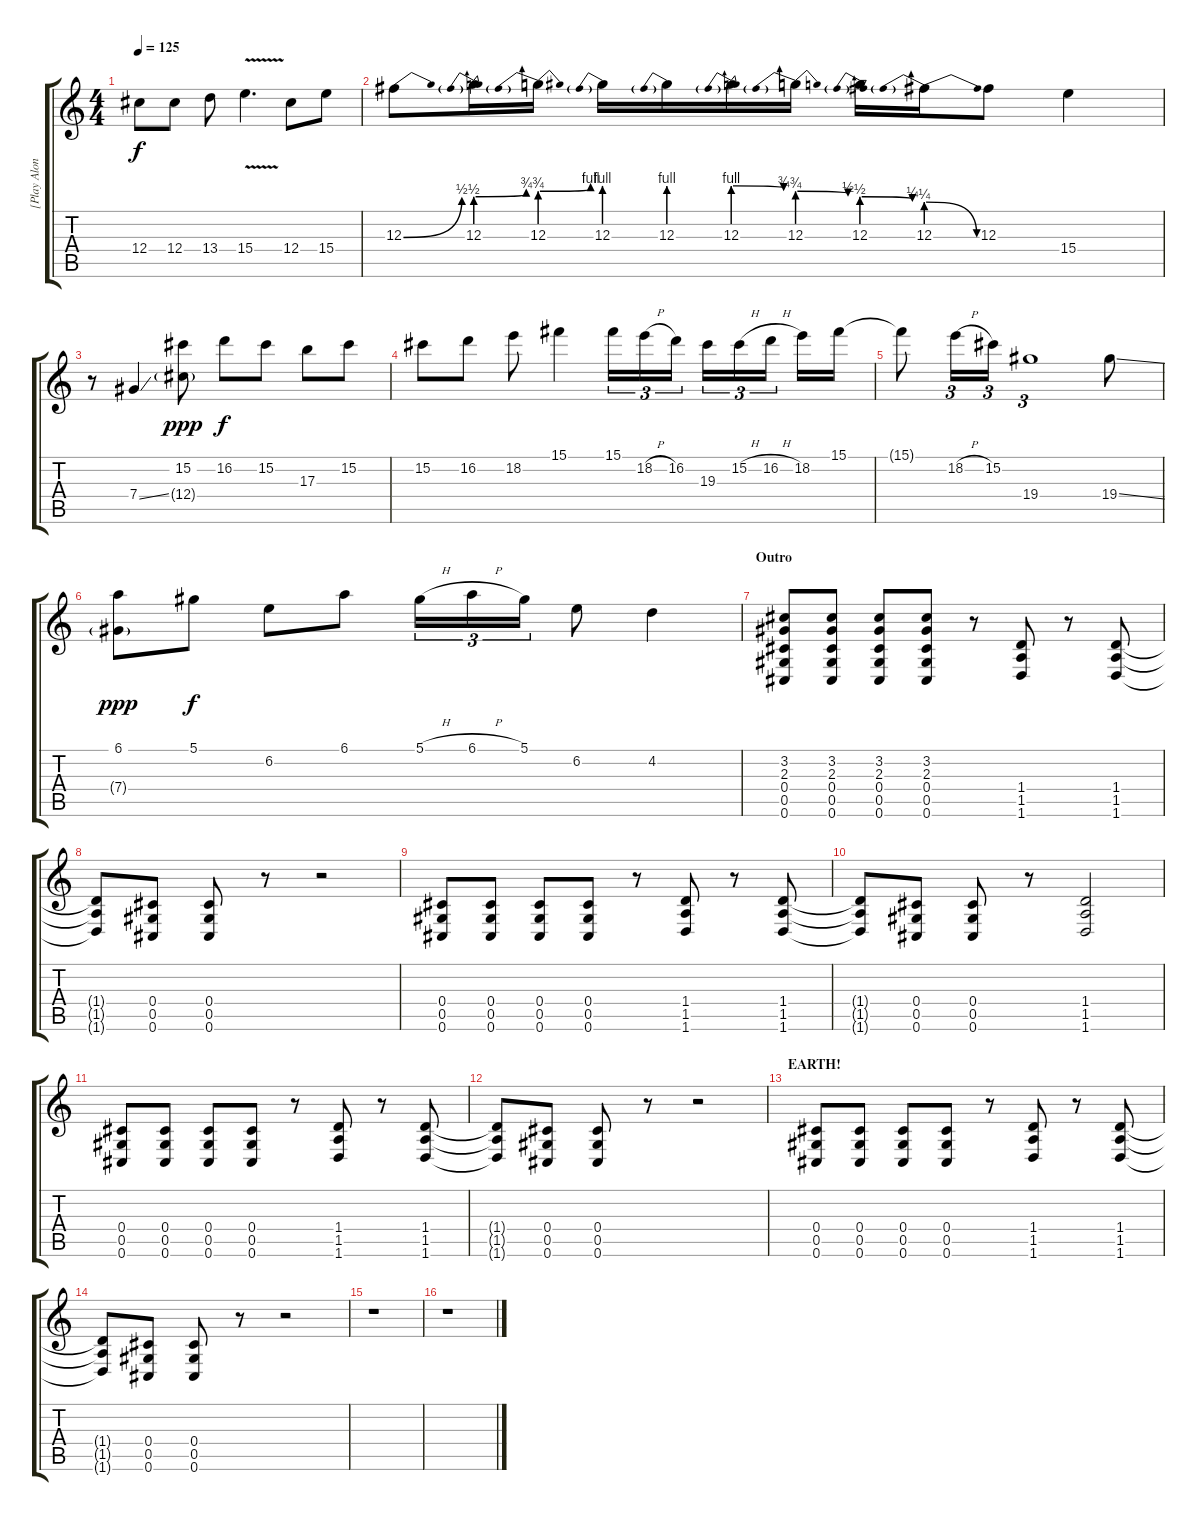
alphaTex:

\track ("[Play Along]" "[Play Alon") {instrument electricguitarjazz}
\staff {score tabs}
\tuning (Eb4 Bb3 Gb3 Db3 Ab2 Db2) {hide}
\ts (4 4)
\tempo 125
\clef g2
\ks c
12.4.8{dy f} 12.4.8 13.4.8 15.4{v}.4{d} 12.4.8 15.4.8 |
12.3{be (bend 0 0 60 2)}.8 12.3{be (prebendbend 0 2 60 3)}.16 12.3{be (prebendbend 0 3 60 4)}.16 12.3{be (prebend 0 4 60 4)}.16 12.3{be (prebend 0 4 60 4)}.16 12.3{be (prebendrelease 0 4 60 3)}.16 12.3{be (prebendrelease 0 3 60 2)}.16 12.3{be (prebendrelease 0 2 60 1)}.16 12.3{be (prebendrelease 0 1 60 0)}.16 12.3.8 15.4.4 |
r.8 7.4{ss}.4 (15.2 12.4{g}).8{dy ppp} 16.2.8{dy f} 15.2.8 17.3.8 15.2.8 |
15.2.8 16.2.8 18.2.8 15.1.4 15.1.16{tu (3 2)} 18.2{h}.16{tu (3 2)} 16.2.16{tu (3 2)} 19.3.16{tu (3 2)} 15.2{h}.16{tu (3 2)} 16.2{h}.16{tu (3 2)} 18.2.16 15.1.16 |
15.1{t}.8 18.2{h}.16{tu (3 2)} 15.2.16{tu (3 2)} 19.4.1{tu (3 2)} 19.4{ss}.8 |
(6.1 7.4{g}).8{dy ppp} 5.1.8{dy f} 6.2.8 6.1.8 5.1{h}.16{tu (3 2)} 6.1{h}.16{tu (3 2)} 5.1.16{tu (3 2)} 6.2.8 4.2.4 |
\section ("" "Outro")
(3.2 2.3 0.4 0.5 0.6).8 (3.2 2.3 0.4 0.5 0.6).8 (3.2 2.3 0.4 0.5 0.6).8 (3.2 2.3 0.4 0.5 0.6).8 r.8 (1.4 1.5 1.6).8 r.8 (1.4 1.5 1.6).8 |
(1.4{t} 1.5{t} 1.6{t}).8 (0.4 0.5 0.6).8 (0.4 0.5 0.6).8 r.8 r.2 |
(0.4 0.5 0.6).8 (0.4 0.5 0.6).8 (0.4 0.5 0.6).8 (0.4 0.5 0.6).8 r.8 (1.4 1.5 1.6).8 r.8 (1.4 1.5 1.6).8 |
(1.4{t} 1.5{t} 1.6{t}).8 (0.4 0.5 0.6).8 (0.4 0.5 0.6).8 r.8 (1.4 1.5 1.6).2 |
(0.4 0.5 0.6).8 (0.4 0.5 0.6).8 (0.4 0.5 0.6).8 (0.4 0.5 0.6).8 r.8 (1.4 1.5 1.6).8 r.8 (1.4 1.5 1.6).8 |
(1.4{t} 1.5{t} 1.6{t}).8 (0.4 0.5 0.6).8 (0.4 0.5 0.6).8 r.8 r.2 |
\section ("" "EARTH!")
(0.4 0.5 0.6).8 (0.4 0.5 0.6).8 (0.4 0.5 0.6).8 (0.4 0.5 0.6).8 r.8 (1.4 1.5 1.6).8 r.8 (1.4 1.5 1.6).8 |
(1.4{t} 1.5{t} 1.6{t}).8 (0.4 0.5 0.6).8 (0.4 0.5 0.6).8 r.8 r.2 |
r.1 |
r.1
